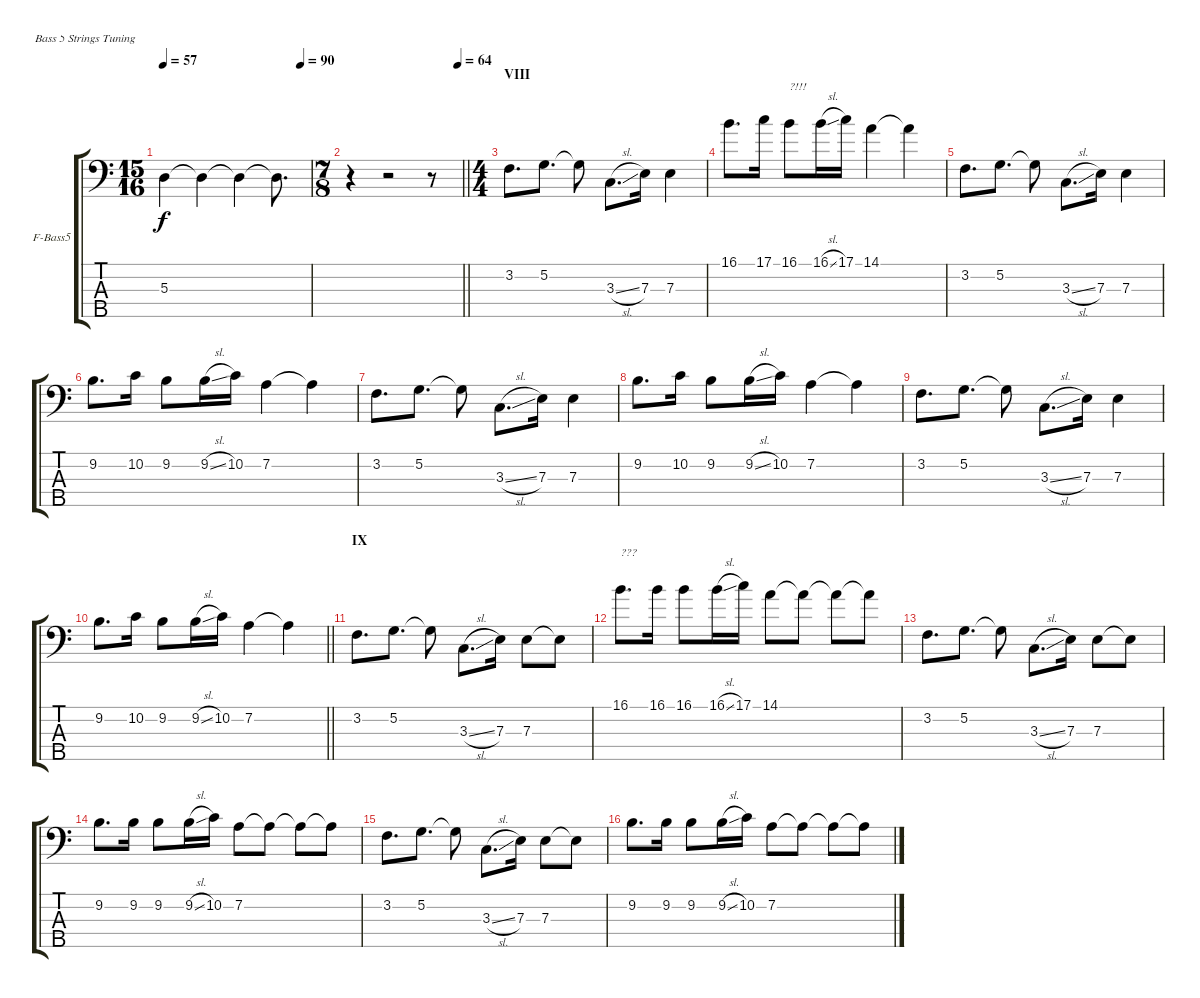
\bracketExtendMode groupsimilarinstruments
\firstSystemTrackNameOrientation horizontal
\otherSystemsTrackNameOrientation horizontal
\track ("Johan DeFarfalla - Bass" "F-Bass5") {instrument fretlessbass}
\staff {score tabs}
\tuning (G2 D2 A1 E1 B0)
\ts (15 16)
\beaming (8 7)
\tempo 57
\tempo (90 0.933333)
\clef f4
\ks c
5.3.4{dy f} 5.3{t}.4 5.3{t}.4 5.3{t}.8{d} |
\ts (7 8)
\beaming (8 3 2 2)
\tempo (64 0.964286)
\barLineRight lightlight
r.4 r.2 r.8 |
\ts (4 4)
\beaming (8 2 2 2 2)
\section ("" "VIII")
3.2.8{d} 5.2.8{d} 5.2{t}.8 3.3{sl}.8{d} 7.3.16 7.3.4 |
16.1.8{d} 17.1.16 16.1.8{txt "?!!!"} 16.1{sl}.16 17.1.16 14.1.4 14.1{t}.4 |
3.2.8{d} 5.2.8{d} 5.2{t}.8 3.3{sl}.8{d} 7.3.16 7.3.4 |
9.2.8{d} 10.2.16 9.2.8 9.2{sl}.16 10.2.16 7.2.4 7.2{t}.4 |
3.2.8{d} 5.2.8{d} 5.2{t}.8 3.3{sl}.8{d} 7.3.16 7.3.4 |
9.2.8{d} 10.2.16 9.2.8 9.2{sl}.16 10.2.16 7.2.4 7.2{t}.4 |
3.2.8{d} 5.2.8{d} 5.2{t}.8 3.3{sl}.8{d} 7.3.16 7.3.4 |
\barLineRight lightlight
9.2.8{d} 10.2.16 9.2.8 9.2{sl}.16 10.2.16 7.2.4 7.2{t}.4 |
\section ("" "IX")
3.2.8{d} 5.2.8{d} 5.2{t}.8 3.3{sl}.8{d} 7.3.16 7.3.8 7.3{t}.8 |
16.1.8{d txt "???"} 16.1.16 16.1.8 16.1{sl}.16 17.1.16 14.1.8 14.1{t}.8 14.1{t}.8 14.1{t}.8 |
3.2.8{d} 5.2.8{d} 5.2{t}.8 3.3{sl}.8{d} 7.3.16 7.3.8 7.3{t}.8 |
9.2.8{d} 9.2.16 9.2.8 9.2{sl}.16 10.2.16 7.2.8 7.2{t}.8 7.2{t}.8 7.2{t}.8 |
3.2.8{d} 5.2.8{d} 5.2{t}.8 3.3{sl}.8{d} 7.3.16 7.3.8 7.3{t}.8 |
9.2.8{d} 9.2.16 9.2.8 9.2{sl}.16 10.2.16 7.2.8 7.2{t}.8 7.2{t}.8 7.2{t}.8
